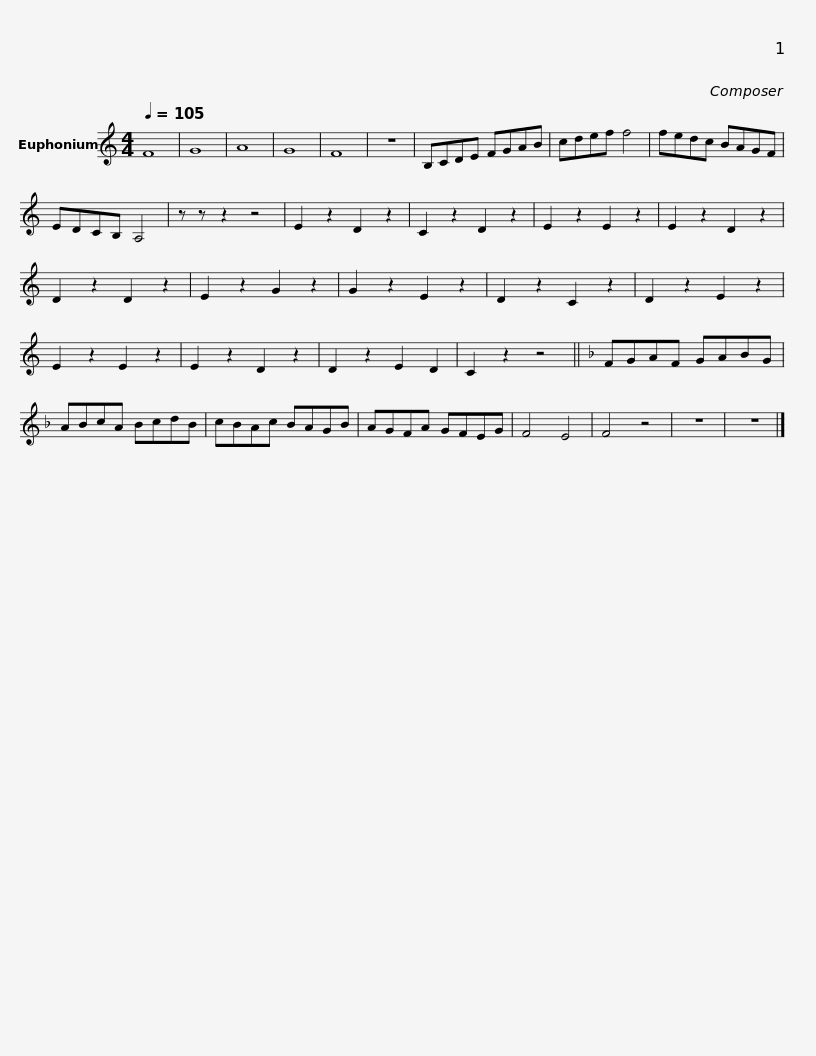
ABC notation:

X:1
L:1/8
Q:1/4=105
M:4/4
I:linebreak $
K:none
V:1 treble transpose=-14
V:1
[K:C] F8 | G8 | A8 | G8 |$ F8 | %5
 z8 | B,CDE FGAB | cdef f4 |$ fedc BAGF | EDCB, A,4 | %10
 z z z2 z4 | E2 z2 D2 z2 |$ C2 z2 D2 z2 | E2 z2 E2 z2 | E2 z2 D2 z2 | %15
 D2 z2 D2 z2 |$ E2 z2 G2 z2 | G2 z2 E2 z2 | D2 z2 C2 z2 | D2 z2 E2 z2 |$ %20
 E2 z2 E2 z2 | E2 z2 D2 z2 | D2 z2 E2 D2 | C2 z2 z4 ||$[K:F] FGAF GABG | %25
 ABcA BcdB | cBAc BAGB | AGFA GFEG |$ F4 E4 | F4 z4 | %30
 z8 | z8 |] %32
